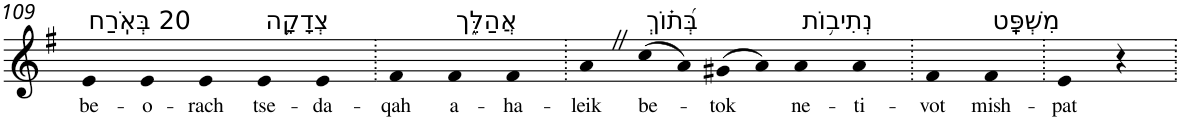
**kern	**text
*part1	*part1
*staff1	*staff1
*I"Piano	*
*I'Pno	*
!!LO:PB:g=z
*clefG2	*
*k[f#]	*
*G:	*
=109	=109
!LO:TX:a:t=20 בְּאֹֽרַח	!
!	!LO:LY:b
4e	be-
!	!LO:LY:b
4e	-o-
!	!LO:LY:b
4e	-rach
!LO:TX:a:t=צְדָקָ֥ה	!
!	!LO:LY:b
4e	tse-
!	!LO:LY:b
4e	-da-
=110.	=110.
!	!LO:LY:b
4f#	-qah
!LO:TX:a:t=אֲהַלֵּ֑ך	!
!	!LO:LY:b
4f#	a-
!	!LO:LY:b
4f#	-ha-
=111.	=111.
!	!LO:LY:b
4aZ	-leik
!LO:TX:a:t=בְּ֝ת֗וֹךְ	!
!	!LO:LY:b
(>8cc	be-
8a)	.
!	!LO:LY:b
(>8g#X	-tok
8a)	.
!LO:TX:a:t=נְתִיב֥וֹת	!
!	!LO:LY:b
4a	ne-
!	!LO:LY:b
4a	-ti-
=112.	=112.
!	!LO:LY:b
4f#	-vot
!LO:TX:a:t=מִשְׁפָּֽט	!
!	!LO:LY:b
4f#	mish-
=113.	=113.
!	!LO:LY:b
4e	-pat
4r	.
=.	=.
*-	*-
